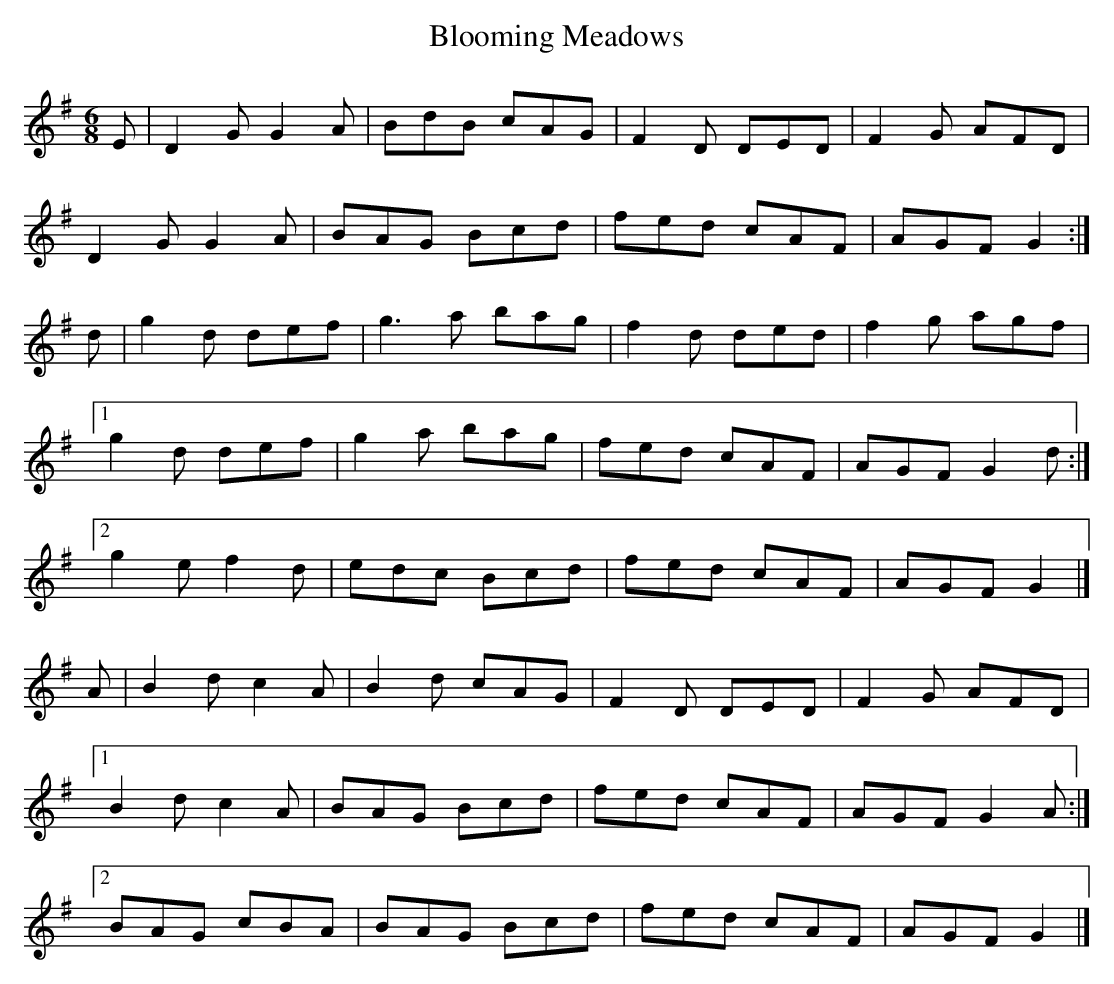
X:1
T:Blooming Meadows
M:6/8
L:1/8
K:G Major
E|D2G G2A|BdB cAG|F2D DED|F2G AFD|!
D2G G2A|BAG Bcd|fed cAF|AGF G2:|!
d|g2d def|g3a bag|f2d ded|f2g agf|!
[1 g2d def|g2a bag|fed cAF|AGF G2d:|!
[2 g2e f2d|edc Bcd|fed cAF|AGF G2|]!
A|B2d c2A|B2d cAG|F2D DED|F2G AFD|!
[1 B2d c2A|BAG Bcd|fed cAF|AGF G2A:|!
[2 BAG cBA|BAG Bcd|fed cAF|AGF G2|]!
